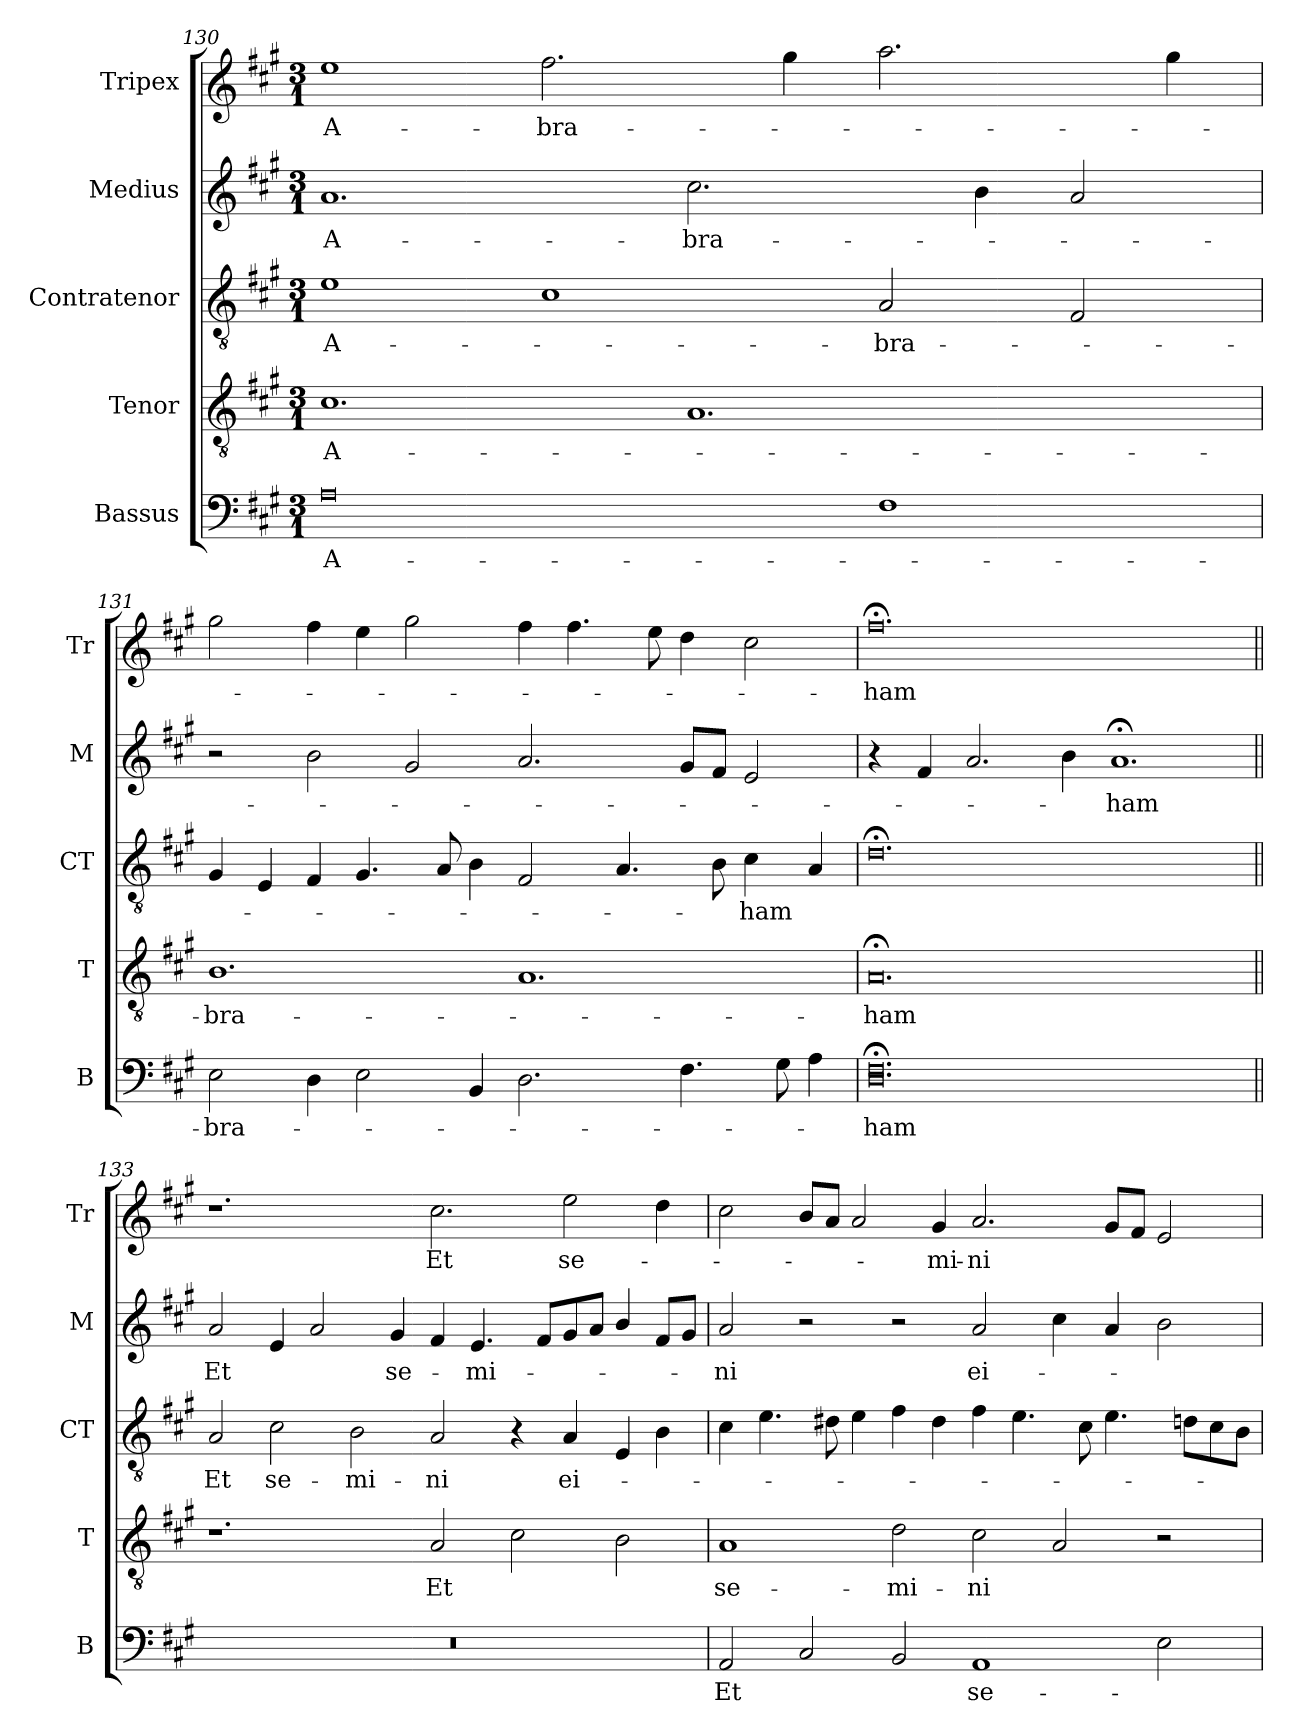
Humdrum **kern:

**kern	**text	**kern	**text	**kern	**text	**kern	**text	**kern	**text
*part5	*part5	*part4	*part4	*part3	*part3	*part2	*part2	*part1	*part1
*staff5	*staff5	*staff4	*staff4	*staff3	*staff3	*staff2	*staff2	*staff1	*staff1
*I"Bassus	*	*I"Tenor	*	*I"Contratenor	*	*I"Medius	*	*I"Tripex	*
*I'B	*	*I'T	*	*I'CT	*	*I'M	*	*I'Tr	*
!!LO:PB:g=z
*clefF4	*	*clefGv2	*	*clefGv2	*	*clefG2	*	*clefG2	*
*	*	*ITrd7c12	*	*ITrd7c12	*	*	*	*	*
*k[f#c#g#]	*	*k[f#c#g#]	*	*k[f#c#g#]	*	*k[f#c#g#]	*	*k[f#c#g#]	*
*A:	*	*A:	*	*A:	*	*A:	*	*A:	*
*M3/1	*	*M3/1	*	*M3/1	*	*M3/1	*	*M3/1	*
=130	=130	=130	=130	=130	=130	=130	=130	=130	=130
!	!LO:LY:b:color=#000000	!	!	!	!	!	!	!	!
!	!	!	!LO:LY:b:color=#000000	!	!	!	!	!	!
!	!	!	!	!	!LO:LY:b:color=#000000	!	!	!	!
!	!	!	!	!	!	!	!LO:LY:b:color=#000000	!	!
!	!	!	!	!	!	!	!	!	!LO:LY:b:color=#000000
0Ai	A-	1.C#i	A-	1Ei	A-	1.ai	A-	1eei	A-
!	!	!	!	!	!	!	!	!	!LO:LY:b:color=#000000
.	.	.	.	1C#i	.	.	.	2.ff#i\	-bra-
!	!	!	!	!	!	!	!LO:LY:b:color=#000000	!	!
.	.	1.AAi	.	.	.	2.cc#i\	-bra-	.	.
.	.	.	.	.	.	.	.	4gg#i\	.
!	!	!	!	!	!LO:LY:b:color=#000000	!	!	!	!
1F#i	.	.	.	2AAi/	-bra-	.	.	2.aai\	.
.	.	.	.	.	.	4bi\	.	.	.
.	.	.	.	2FF#i/	.	2ai/	.	.	.
.	.	.	.	.	.	.	.	4gg#i\	.
=131	=131	=131	=131	=131	=131	=131	=131	=131	=131
!	!LO:LY:b:color=#000000	!	!	!	!	!	!	!	!
!	!	!	!LO:LY:b:color=#000000	!	!	!	!	!	!
2Ei\	-bra-	1.BBi	-bra-	4GG#i/	.	2r	.	2gg#i\	.
.	.	.	.	4EEi/	.	.	.	.	.
4Di\	.	.	.	4FF#i/	.	2bi\	.	4ff#i\	.
2Ei\	.	.	.	4.GG#i/	.	.	.	4eei\	.
.	.	.	.	.	.	2g#i/	.	2gg#i\	.
.	.	.	.	8AAi/	.	.	.	.	.
4BBi/	.	.	.	4BBi\	.	.	.	.	.
2.Di\	.	1.AAi	.	2FF#i/	.	2.ai/	.	4ff#i\	.
.	.	.	.	.	.	.	.	4.ff#i\	.
.	.	.	.	4.AAi/	.	.	.	.	.
.	.	.	.	.	.	.	.	8eei\	.
4.F#i\	.	.	.	.	.	8g#i/L	.	4ddi\	.
.	.	.	.	8BBi\	.	8f#i/J	.	.	.
!	!	!	!	!	!LO:LY:b:color=#000000	!	!	!	!
.	.	.	.	4C#i\	-ham	2ei/	.	2cc#i\	.
8G#i\	.	.	.	.	.	.	.	.	.
4Ai\	.	.	.	4AAi/	.	.	.	.	.
=132	=132	=132	=132	=132	=132	=132	=132	=132	=132
!	!LO:LY:b:color=#000000	!	!	!	!	!	!	!	!
!	!	!	!LO:LY:b:color=#000000	!	!	!	!	!	!
!	!	!	!	!	!	!	!	!	!LO:LY:b:color=#000000
0.Di; 0.F#i;	-ham	0.AA;i	-ham	0.D;i	.	4r	.	0.ff#;i	-ham
.	.	.	.	.	.	4f#i/	.	.	.
.	.	.	.	.	.	2.ai/	.	.	.
.	.	.	.	.	.	4bi\	.	.	.
!	!	!	!	!	!	!	!LO:LY:b:color=#000000	!	!
.	.	.	.	.	.	1.a;i	-ham	.	.
!!LO:LB:g=z
=133||	=133||	=133||	=133||	=133||	=133||	=133||	=133||	=133||	=133||
!LO:N:vis=1	!	!	!	!	!	!	!	!	!
!	!	!	!	!	!LO:LY:b:color=#000000	!	!	!	!
!	!	!	!	!	!	!	!LO:LY:b:color=#000000	!	!
0.r	.	1.r	.	2AAi/	Et	2ai/	Et	1.r	.
!	!	!	!	!	!LO:LY:b:color=#000000	!	!	!	!
.	.	.	.	2C#i\	se-	4ei/	.	.	.
.	.	.	.	.	.	2ai/	.	.	.
!	!	!	!	!	!LO:LY:b:color=#000000	!	!	!	!
.	.	.	.	2BBi\	-mi-	.	.	.	.
!	!	!	!	!	!	!	!LO:LY:b:color=#000000	!	!
.	.	.	.	.	.	4g#i/	se-	.	.
!	!	!	!LO:LY:b:color=#000000	!	!	!	!	!	!
!	!	!	!	!	!LO:LY:b:color=#000000	!	!	!	!
!	!	!	!	!	!	!	!	!	!LO:LY:b:color=#000000
.	.	2AAi/	Et	2AAi/	-ni	4f#i/	.	2.cc#i\	Et
!	!	!	!	!	!	!	!LO:LY:b:color=#000000	!	!
.	.	.	.	.	.	4.ei/	-mi-	.	.
.	.	2C#i\	.	4r	.	.	.	.	.
.	.	.	.	.	.	8f#i/L	.	.	.
!	!	!	!	!	!LO:LY:b:color=#000000	!	!	!	!
!	!	!	!	!	!	!	!	!	!LO:LY:b:color=#000000
.	.	.	.	4AAi/	ei-	8g#i/	.	2eei\	se-
.	.	.	.	.	.	8ai/J	.	.	.
.	.	2BBi\	.	4EEi/	.	4bi/	.	.	.
.	.	.	.	4BBi\	.	8f#i/L	.	4ddi\	.
.	.	.	.	.	.	8g#i/J	.	.	.
=134	=134	=134	=134	=134	=134	=134	=134	=134	=134
!	!LO:LY:b:color=#000000	!	!	!	!	!	!	!	!
!	!	!	!LO:LY:b:color=#000000	!	!	!	!	!	!
!	!	!	!	!	!	!	!LO:LY:b:color=#000000	!	!
2AAi/	Et	1AAi	se-	4C#i\	.	2ai/	-ni	2cc#i\	.
.	.	.	.	4.Ei\	.	.	.	.	.
2C#i/	.	.	.	.	.	2r	.	8bi/L	.
.	.	.	.	8D#i\	.	.	.	8ai/J	.
.	.	.	.	4Ei\	.	.	.	2ai/	.
!	!	!	!LO:LY:b:color=#000000	!	!	!	!	!	!
2BBi/	.	2Di\	-mi-	4F#i\	.	2r	.	.	.
!	!	!	!	!	!	!	!	!	!LO:LY:b:color=#000000
.	.	.	.	4D#i\	.	.	.	4g#i/	-mi-
!	!LO:LY:b:color=#000000	!	!	!	!	!	!	!	!
!	!	!	!LO:LY:b:color=#000000	!	!	!	!	!	!
!	!	!	!	!	!	!	!LO:LY:b:color=#000000	!	!
!	!	!	!	!	!	!	!	!	!LO:LY:b:color=#000000
1AAi	se-	2C#i\	-ni	4F#i\	.	2ai/	ei-	2.ai/	-ni
.	.	.	.	4.Ei\	.	.	.	.	.
.	.	2AAi/	.	.	.	4cc#i\	.	.	.
.	.	.	.	8C#i\	.	.	.	.	.
.	.	.	.	4.Ei\	.	4ai/	.	8g#i/L	.
.	.	.	.	.	.	.	.	8f#i/J	.
2Ei\	.	2r	.	.	.	2bi\	.	2ei/	.
.	.	.	.	8Di\L	.	.	.	.	.
.	.	.	.	8C#i\	.	.	.	.	.
.	.	.	.	8BBi\J	.	.	.	.	.
=	=	=	=	=	=	=	=	=	=
*-	*-	*-	*-	*-	*-	*-	*-	*-	*-
